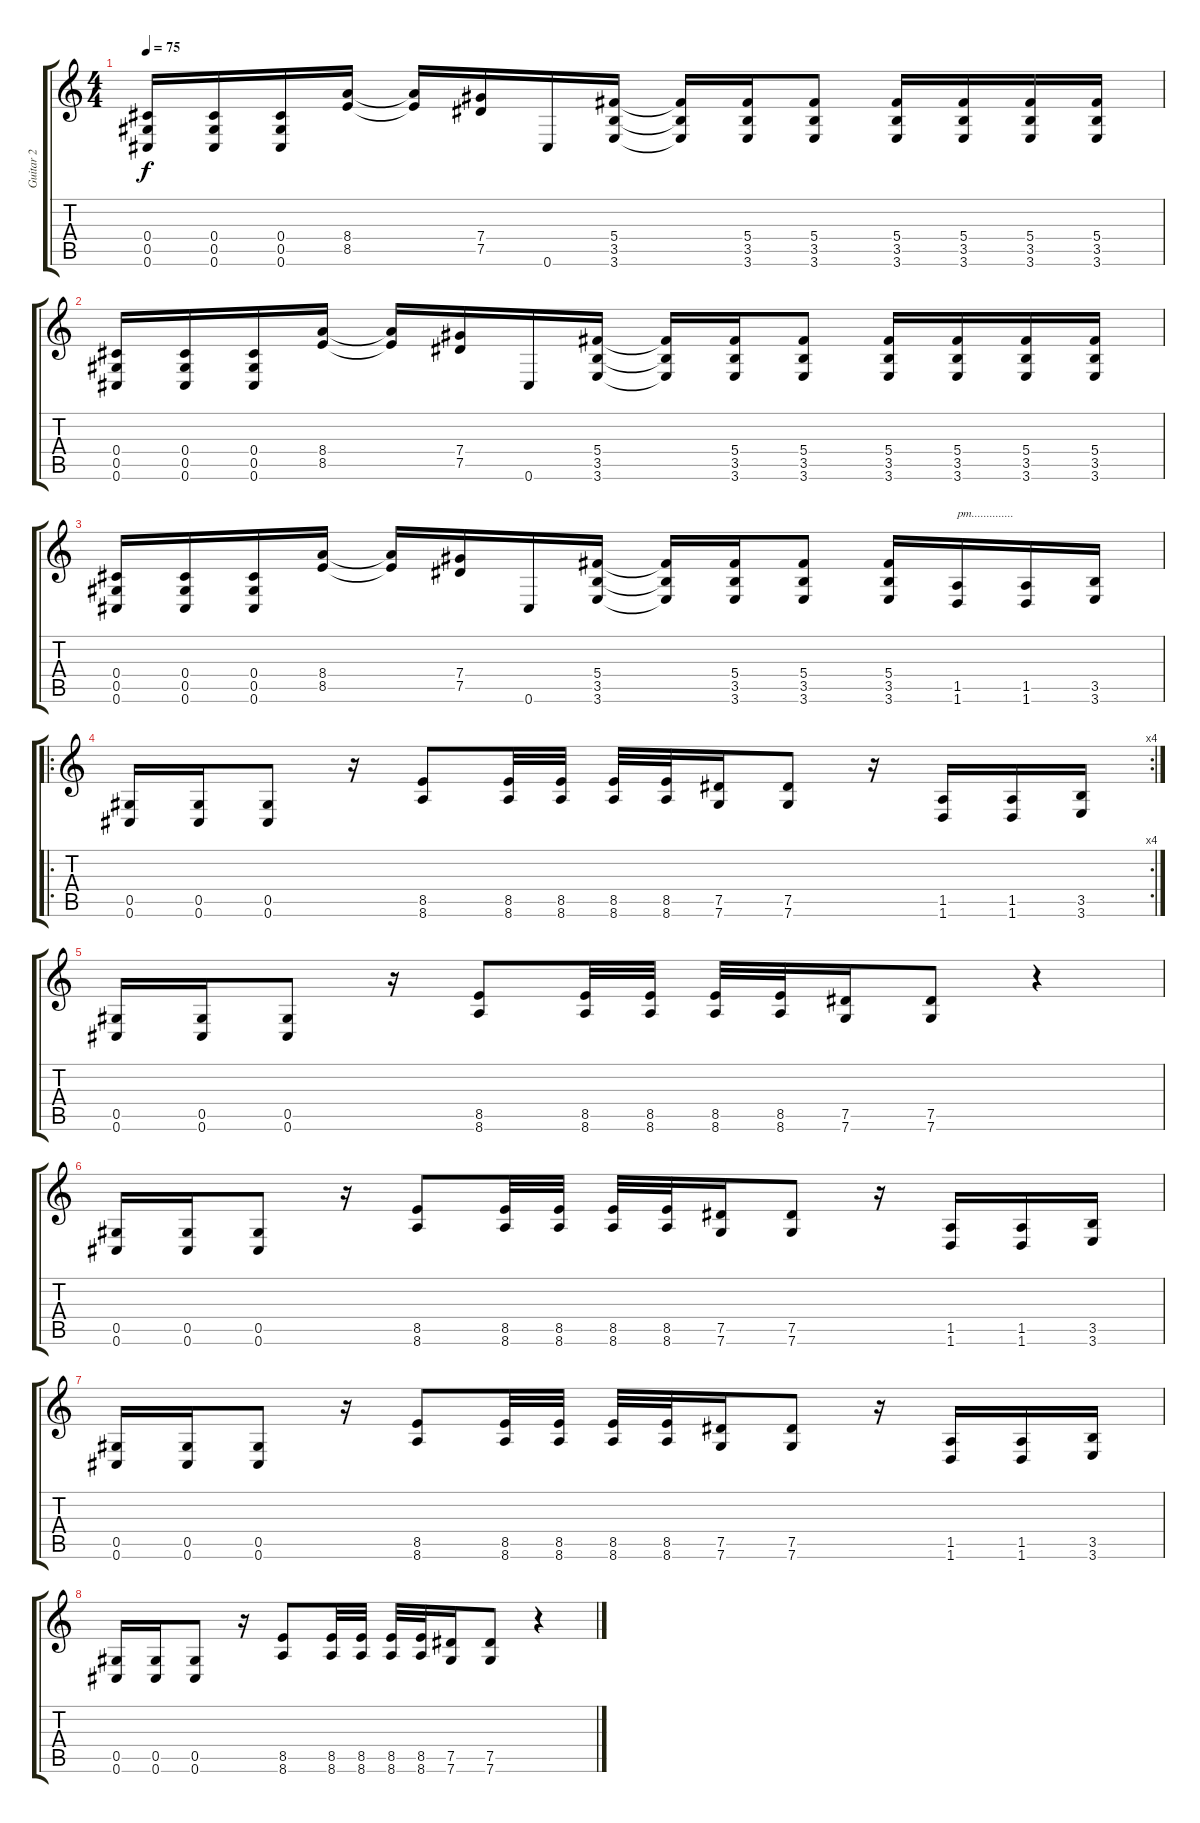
\track ("Guitar 2" "Guitar 2") {instrument distortionguitar}
\staff {score tabs}
\tuning (Eb4 Bb3 Gb3 Db3 Ab2 Db2) {hide}
\ts (4 4)
\tempo 75
\clef g2
\ks c
(0.4 0.5 0.6).16{dy f} (0.4 0.5 0.6).16 (0.4 0.5 0.6).16 (8.4 8.5).16 (8.4{t} 8.5{t}).16 (7.4 7.5).16 0.6.16 (5.4 3.5 3.6).16 (5.4{t} 3.5{t} 3.6{t}).16 (5.4 3.5 3.6).16 (5.4 3.5 3.6).8 (5.4 3.5 3.6).16 (5.4 3.5 3.6).16 (5.4 3.5 3.6).16 (5.4 3.5 3.6).16 |
(0.4 0.5 0.6).16 (0.4 0.5 0.6).16 (0.4 0.5 0.6).16 (8.4 8.5).16 (8.4{t} 8.5{t}).16 (7.4 7.5).16 0.6.16 (5.4 3.5 3.6).16 (5.4{t} 3.5{t} 3.6{t}).16 (5.4 3.5 3.6).16 (5.4 3.5 3.6).8 (5.4 3.5 3.6).16 (5.4 3.5 3.6).16 (5.4 3.5 3.6).16 (5.4 3.5 3.6).16 |
(0.4 0.5 0.6).16 (0.4 0.5 0.6).16 (0.4 0.5 0.6).16 (8.4 8.5).16 (8.4{t} 8.5{t}).16 (7.4 7.5).16 0.6.16 (5.4 3.5 3.6).16 (5.4{t} 3.5{t} 3.6{t}).16 (5.4 3.5 3.6).16 (5.4 3.5 3.6).8 (5.4 3.5 3.6).16 (1.5 1.6).16{txt "pm.............."} (1.5 1.6).16 (3.5 3.6).16 |
\ro
\rc 4
(0.5 0.6).16 (0.5 0.6).16 (0.5 0.6).8 r.16 (8.5 8.6).8 (8.5 8.6).32 (8.5 8.6).32 (8.5 8.6).32 (8.5 8.6).32 (7.5 7.6).16 (7.5 7.6).8 r.16 (1.5 1.6).16 (1.5 1.6).16 (3.5 3.6).16 |
(0.5 0.6).16 (0.5 0.6).16 (0.5 0.6).8 r.16 (8.5 8.6).8 (8.5 8.6).32 (8.5 8.6).32 (8.5 8.6).32 (8.5 8.6).32 (7.5 7.6).16 (7.5 7.6).8 r.4 |
(0.5 0.6).16 (0.5 0.6).16 (0.5 0.6).8 r.16 (8.5 8.6).8 (8.5 8.6).32 (8.5 8.6).32 (8.5 8.6).32 (8.5 8.6).32 (7.5 7.6).16 (7.5 7.6).8 r.16 (1.5 1.6).16 (1.5 1.6).16 (3.5 3.6).16 |
(0.5 0.6).16 (0.5 0.6).16 (0.5 0.6).8 r.16 (8.5 8.6).8 (8.5 8.6).32 (8.5 8.6).32 (8.5 8.6).32 (8.5 8.6).32 (7.5 7.6).16 (7.5 7.6).8 r.16 (1.5 1.6).16 (1.5 1.6).16 (3.5 3.6).16 |
(0.5 0.6).16 (0.5 0.6).16 (0.5 0.6).8 r.16 (8.5 8.6).8 (8.5 8.6).32 (8.5 8.6).32 (8.5 8.6).32 (8.5 8.6).32 (7.5 7.6).16 (7.5 7.6).8 r.4
